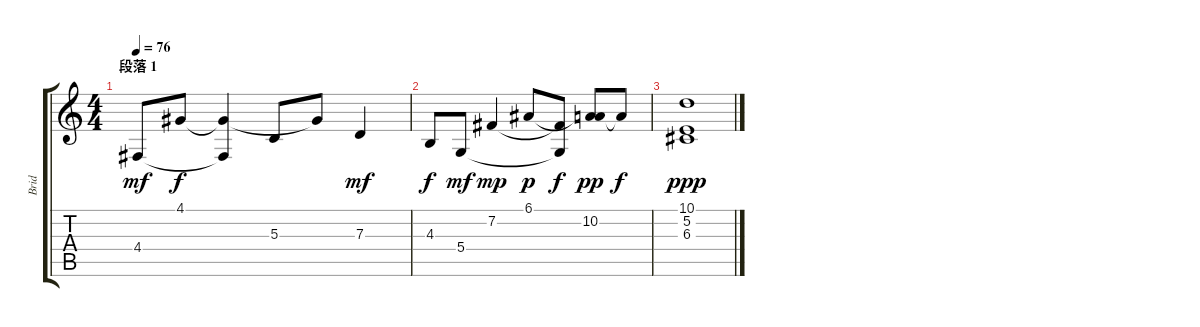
\track ("Brid" "Brid") {instrument birdtweet}
\staff {score tabs}
\tuning (E4 B3 G3 D3 A2 E2) {hide}
\ts (4 4)
\section ("" "段落 1")
\tempo 76
\clef g2
\ks c
4.4.8{dy mf instrument birdtweet} 4.1.8{dy f} (4.1{t} 4.4{t}).4 5.3.8 4.1{t}.8 7.3.4{dy mf} |
4.3.8{dy f} 5.4.8{dy mf} 7.2.4{dy mp} 6.1.8{dy p} (7.2{t} 5.4{t}).8{dy f} (6.1{t} 10.2).8{dy pp} 10.2{t}.8{dy f} |
(10.1 5.2 6.3).1{dy ppp}
